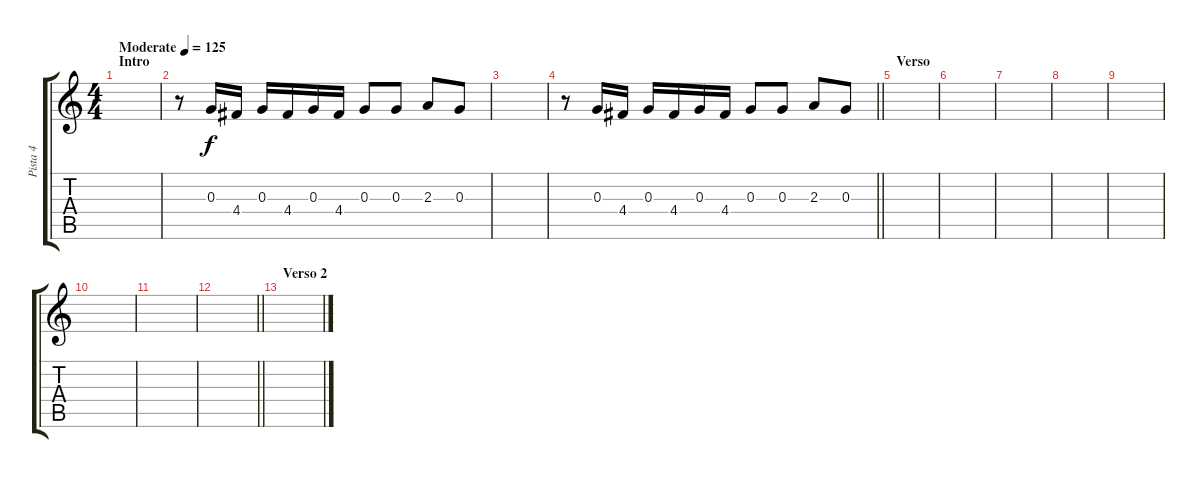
\track ("Pista 4" "Pista 4") {instrument vibraphone}
\staff {score tabs}
\tuning (E5 B4 G4 D4 A3 E3) {hide}
\ts (4 4)
\section ("" "Intro")
\tempo (125 "Moderate")
\clef g2
\ks c
|
r.8 0.3.16 4.4.16 0.3.16 4.4.16 0.3.16 4.4.16 0.3.8 0.3.8 2.3.8 0.3.8 |
|
\barLineRight lightlight
r.8 0.3.16 4.4.16 0.3.16 4.4.16 0.3.16 4.4.16 0.3.8 0.3.8 2.3.8 0.3.8 |
\section ("" "Verso")
|
|
|
|
|
|
|
\barLineRight lightlight
|
\section ("" "Verso 2")
